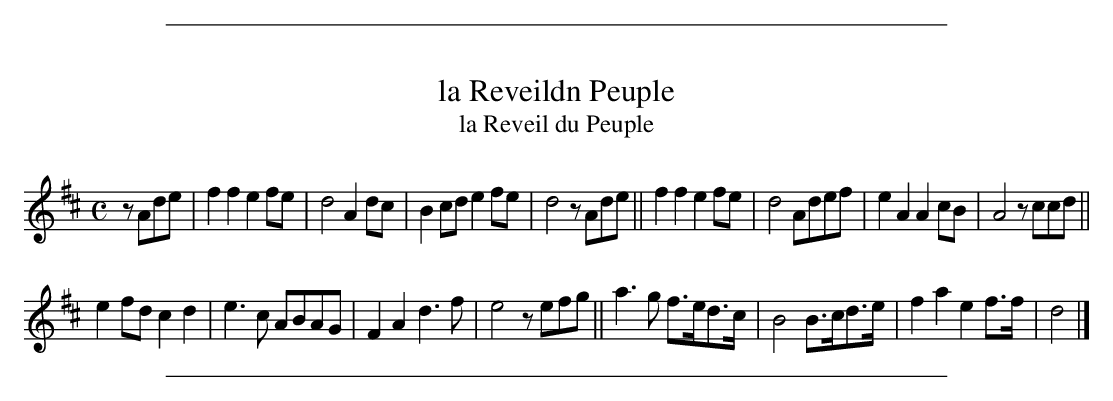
X:1
T: la Reveildn Peuple
T: la Reveil du Peuple
M: C
L: 1/8
K: D
zAde |\
f2f2 e2fe | d4 A2dc | B2cd e2fe | d4 zAde ||\
f2f2 e2fe | d4 Adef | e2A2 A2cB | A4 zccd ||
e2fd c2d2 | e3c ABAG | F2A2 d3f | e4 zefg ||\
a3g f>ed>c | B4 B>cd>e | f2a2 e2f>f | d4 |]
